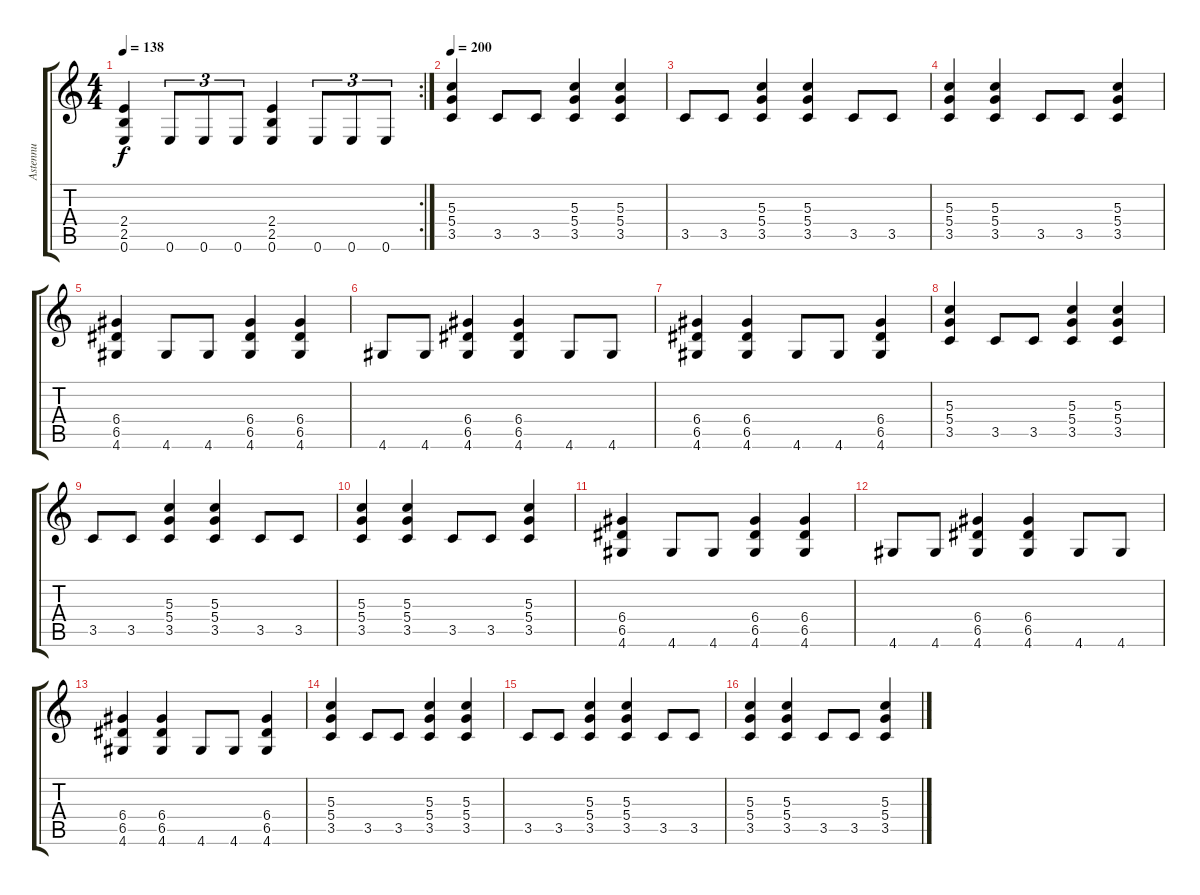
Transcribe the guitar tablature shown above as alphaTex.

\track ("Astennu" "Astennu") {instrument distortionguitar}
\staff {score tabs}
\tuning (E4 B3 G3 D3 A2 E2) {hide}
\rc 2
\ts (4 4)
\tempo 138
\clef g2
\ks c
(2.4 2.5 0.6).4{dy f} 0.6.8{tu (3 2)} 0.6.8{tu (3 2)} 0.6.8{tu (3 2)} (2.4 2.5 0.6).4 0.6.8{tu (3 2)} 0.6.8{tu (3 2)} 0.6.8{tu (3 2)} |
\tempo 200
(5.3 5.4 3.5).4 3.5.8 3.5.8 (5.3 5.4 3.5).4 (5.3 5.4 3.5).4 |
3.5.8 3.5.8 (5.3 5.4 3.5).4 (5.3 5.4 3.5).4 3.5.8 3.5.8 |
(5.3 5.4 3.5).4 (5.3 5.4 3.5).4 3.5.8 3.5.8 (5.3 5.4 3.5).4 |
(6.4 6.5 4.6).4 4.6.8 4.6.8 (6.4 6.5 4.6).4 (6.4 6.5 4.6).4 |
4.6.8 4.6.8 (6.4 6.5 4.6).4 (6.4 6.5 4.6).4 4.6.8 4.6.8 |
(6.4 6.5 4.6).4 (6.4 6.5 4.6).4 4.6.8 4.6.8 (6.4 6.5 4.6).4 |
(5.3 5.4 3.5).4 3.5.8 3.5.8 (5.3 5.4 3.5).4 (5.3 5.4 3.5).4 |
3.5.8 3.5.8 (5.3 5.4 3.5).4 (5.3 5.4 3.5).4 3.5.8 3.5.8 |
(5.3 5.4 3.5).4 (5.3 5.4 3.5).4 3.5.8 3.5.8 (5.3 5.4 3.5).4 |
(6.4 6.5 4.6).4 4.6.8 4.6.8 (6.4 6.5 4.6).4 (6.4 6.5 4.6).4 |
4.6.8 4.6.8 (6.4 6.5 4.6).4 (6.4 6.5 4.6).4 4.6.8 4.6.8 |
(6.4 6.5 4.6).4 (6.4 6.5 4.6).4 4.6.8 4.6.8 (6.4 6.5 4.6).4 |
(5.3 5.4 3.5).4 3.5.8 3.5.8 (5.3 5.4 3.5).4 (5.3 5.4 3.5).4 |
3.5.8 3.5.8 (5.3 5.4 3.5).4 (5.3 5.4 3.5).4 3.5.8 3.5.8 |
(5.3 5.4 3.5).4 (5.3 5.4 3.5).4 3.5.8 3.5.8 (5.3 5.4 3.5).4
